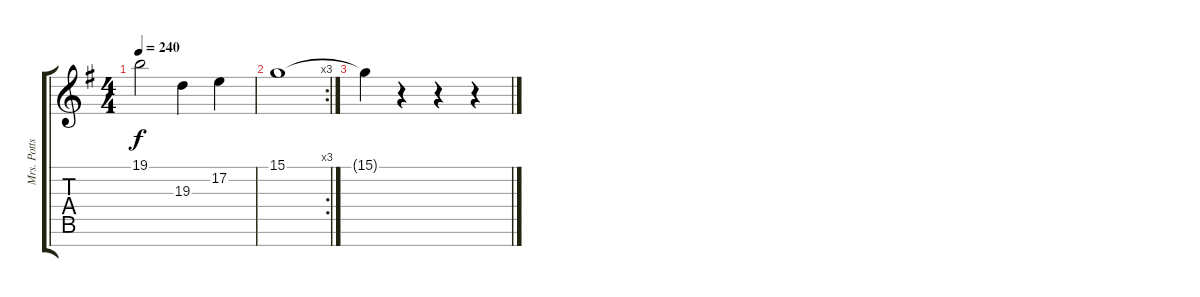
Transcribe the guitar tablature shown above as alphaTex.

\track ("Mrs. Potts" "Mrs. Potts") {instrument flute}
\staff {score tabs}
\tuning (E4 B3 G3 D3 A2 E2 B1) {hide}
\ts (4 4)
\tempo 240
\clef g2
\ks g
19.1.2{dy f} 19.3.4 17.2.4 |
\rc 3
15.1.1 |
15.1{t}.4 r.4 r.4 r.4
